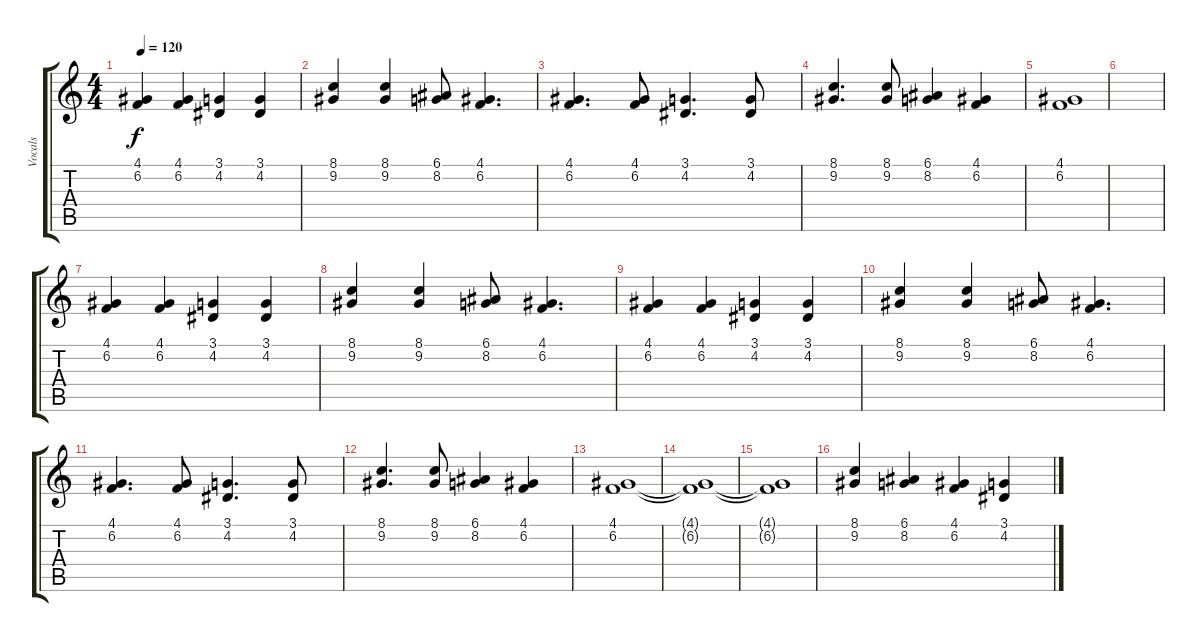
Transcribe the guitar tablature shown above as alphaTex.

\track ("Vocals" "Vocals") {instrument sopranosax}
\staff {score tabs}
\tuning (E4 B3 G3 D3 A2 E2) {hide}
\ts (4 4)
\tempo 120
\clef g2
\ks c
(4.1 6.2).4{dy f} (4.1 6.2).4 (3.1 4.2).4 (3.1 4.2).4 |
(8.1 9.2).4 (8.1 9.2).4 (6.1 8.2).8 (4.1 6.2).4{d} |
(4.1 6.2).4{d} (4.1 6.2).8 (3.1 4.2).4{d} (3.1 4.2).8 |
(8.1 9.2).4{d} (8.1 9.2).8 (6.1 8.2).4 (4.1 6.2).4 |
(4.1 6.2).1 |
|
(4.1 6.2).4 (4.1 6.2).4 (3.1 4.2).4 (3.1 4.2).4 |
(8.1 9.2).4 (8.1 9.2).4 (6.1 8.2).8 (4.1 6.2).4{d} |
(4.1 6.2).4 (4.1 6.2).4 (3.1 4.2).4 (3.1 4.2).4 |
(8.1 9.2).4 (8.1 9.2).4 (6.1 8.2).8 (4.1 6.2).4{d} |
(4.1 6.2).4{d} (4.1 6.2).8 (3.1 4.2).4{d} (3.1 4.2).8 |
(8.1 9.2).4{d} (8.1 9.2).8 (6.1 8.2).4 (4.1 6.2).4 |
(4.1 6.2).1 |
(4.1{t} 6.2{t}).1 |
(4.1{t} 6.2{t}).1 |
(8.1 9.2).4 (6.1 8.2).4 (4.1 6.2).4 (3.1 4.2).4
